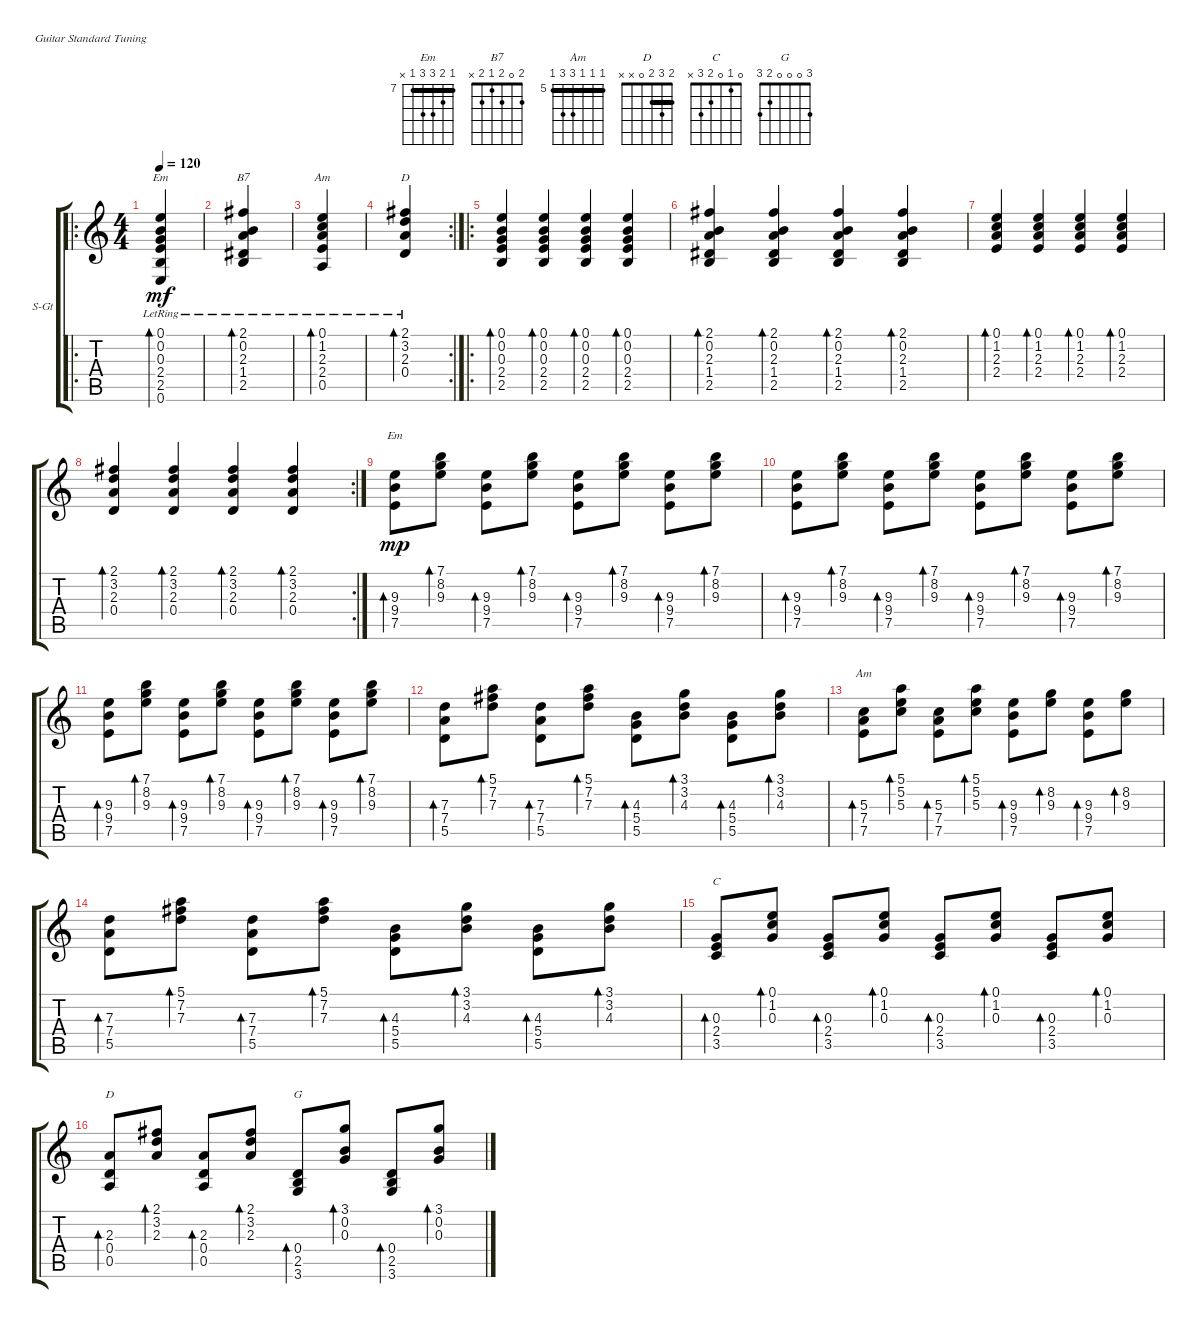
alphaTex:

\defaultSystemsLayout 4
\bracketExtendMode groupsimilarinstruments
\firstSystemTrackNameOrientation horizontal
\otherSystemsTrackNameOrientation horizontal
\track ("Steel Guitar" "S-Gt") {instrument acousticguitarsteel}
\staff {score tabs}
\tuning (E4 B3 G3 D3 A2 E2)
\chord ("Em" x x 0 2 2 0)
\chord ("B7" 2 0 2 1 2 x)
\chord ("Am" 0 1 2 2 0 x)
\chord ("D" 2 3 2 0 x x) {barre 2}
\chord ("Em" 7 8 9 9 7 x) {firstfret 7 barre 7}
\chord ("Am" 5 5 5 7 7 5) {firstfret 5 barre (5 5 5)}
\chord ("C" 0 1 0 2 3 x)
\chord ("G" 3 0 0 0 2 3)
\ro
\ts (4 4)
\tempo 120
\clef g2
\ks c
(0.6{lr} 2.5{lr} 2.4{lr} 0.3{lr} 0.2{lr} 0.1{lr}).4{bd 119 ch "Em" dy mf instrument acousticguitarsteel} |
(2.5{lr} 1.4{lr} 2.3{lr} 0.2{lr} 2.1{lr}).4{bd 118 ch "B7"} |
(0.5{lr} 2.4{lr} 2.3{lr} 1.2{lr} 0.1{lr}).4{bd 116 ch "Am"} |
\rc 2
(0.4{lr} 2.3{lr} 3.2{lr} 2.1{lr}).4{bd 115 ch "D"} |
\ro
(2.5 2.4 0.3 0.2 0.1).4{bd 30} (2.5 2.4 0.3 0.2 0.1).4{bd 30} (2.5 2.4 0.3 0.2 0.1).4{bd 30} (2.5 2.4 0.3 0.2 0.1).4{bd 30} |
(2.5 1.4 2.3 0.2 2.1).4{bd 30} (2.5 1.4 2.3 0.2 2.1).4{bd 30} (2.5 1.4 2.3 0.2 2.1).4{bd 30} (2.5 1.4 2.3 0.2 2.1).4{bd 30} |
(2.4 2.3 1.2 0.1).4{bd 30} (2.4 2.3 1.2 0.1).4{bd 30} (2.4 2.3 1.2 0.1).4{bd 30} (2.4 2.3 1.2 0.1).4{bd 30} |
\rc 2
(0.4 2.3 3.2 2.1).4{bd 30} (0.4 2.3 3.2 2.1).4{bd 30} (0.4 2.3 3.2 2.1).4{bd 30} (0.4 2.3 3.2 2.1).4{bd 30} |
(7.5 9.4 9.3).8{bd 30 ch "Em" dy mp} (9.3 8.2 7.1).8{bd 30} (7.5 9.4 9.3).8{bd 30} (9.3 8.2 7.1).8{bd 30} (7.5 9.4 9.3).8{bd 30} (9.3 8.2 7.1).8{bd 30} (7.5 9.4 9.3).8{bd 30} (9.3 8.2 7.1).8{bd 30} |
(7.5 9.4 9.3).8{bd 30} (9.3 8.2 7.1).8{bd 30} (7.5 9.4 9.3).8{bd 30} (9.3 8.2 7.1).8{bd 30} (7.5 9.4 9.3).8{bd 30} (9.3 8.2 7.1).8{bd 30} (7.5 9.4 9.3).8{bd 30} (9.3 8.2 7.1).8{bd 30} |
(7.5 9.4 9.3).8{bd 30} (9.3 8.2 7.1).8{bd 30} (7.5 9.4 9.3).8{bd 30} (9.3 8.2 7.1).8{bd 30} (7.5 9.4 9.3).8{bd 30} (9.3 8.2 7.1).8{bd 30} (7.5 9.4 9.3).8{bd 30} (9.3 8.2 7.1).8{bd 30} |
(5.5 7.4 7.3).8{bd 30} (7.3 7.2 5.1).8{bd 30} (5.5 7.4 7.3).8{bd 30} (7.3 7.2 5.1).8{bd 30} (5.5 5.4 4.3).8{bd 30} (4.3 3.2 3.1).8{bd 30} (5.5 5.4 4.3).8{bd 30} (4.3 3.2 3.1).8{bd 30} |
(7.5 7.4 5.3).8{bd 30 ch "Am"} (5.3 5.2 5.1).8{bd 30} (7.5 7.4 5.3).8{bd 30} (5.3 5.2 5.1).8{bd 30} (7.5 9.4 9.3).8{bd 30} (9.3 8.2).8{bd 30} (7.5 9.4 9.3).8{bd 30} (9.3 8.2).8{bd 30} |
(5.5 7.4 7.3).8{bd 30} (7.3 7.2 5.1).8{bd 30} (5.5 7.4 7.3).8{bd 30} (7.3 7.2 5.1).8{bd 30} (5.5 5.4 4.3).8{bd 30} (4.3 3.2 3.1).8{bd 30} (5.5 5.4 4.3).8{bd 30} (4.3 3.2 3.1).8{bd 30} |
(3.5 2.4 0.3).8{bd 30 ch "C"} (0.3 1.2 0.1).8{bd 30} (3.5 2.4 0.3).8{bd 30} (0.3 1.2 0.1).8{bd 30} (3.5 2.4 0.3).8{bd 30} (0.3 1.2 0.1).8{bd 30} (3.5 2.4 0.3).8{bd 30} (0.3 1.2 0.1).8{bd 30} |
(0.4 2.3 0.5).8{bd 30 ch "D"} (2.3 3.2 2.1).8{bd 30} (0.4 2.3 0.5).8{bd 30} (2.3 3.2 2.1).8{bd 30} (3.6 2.5 0.4).8{bd 30 ch "G"} (0.3 0.2 3.1).8{bd 30} (3.6 2.5 0.4).8{bd 30} (0.3 0.2 3.1).8{bd 30}
